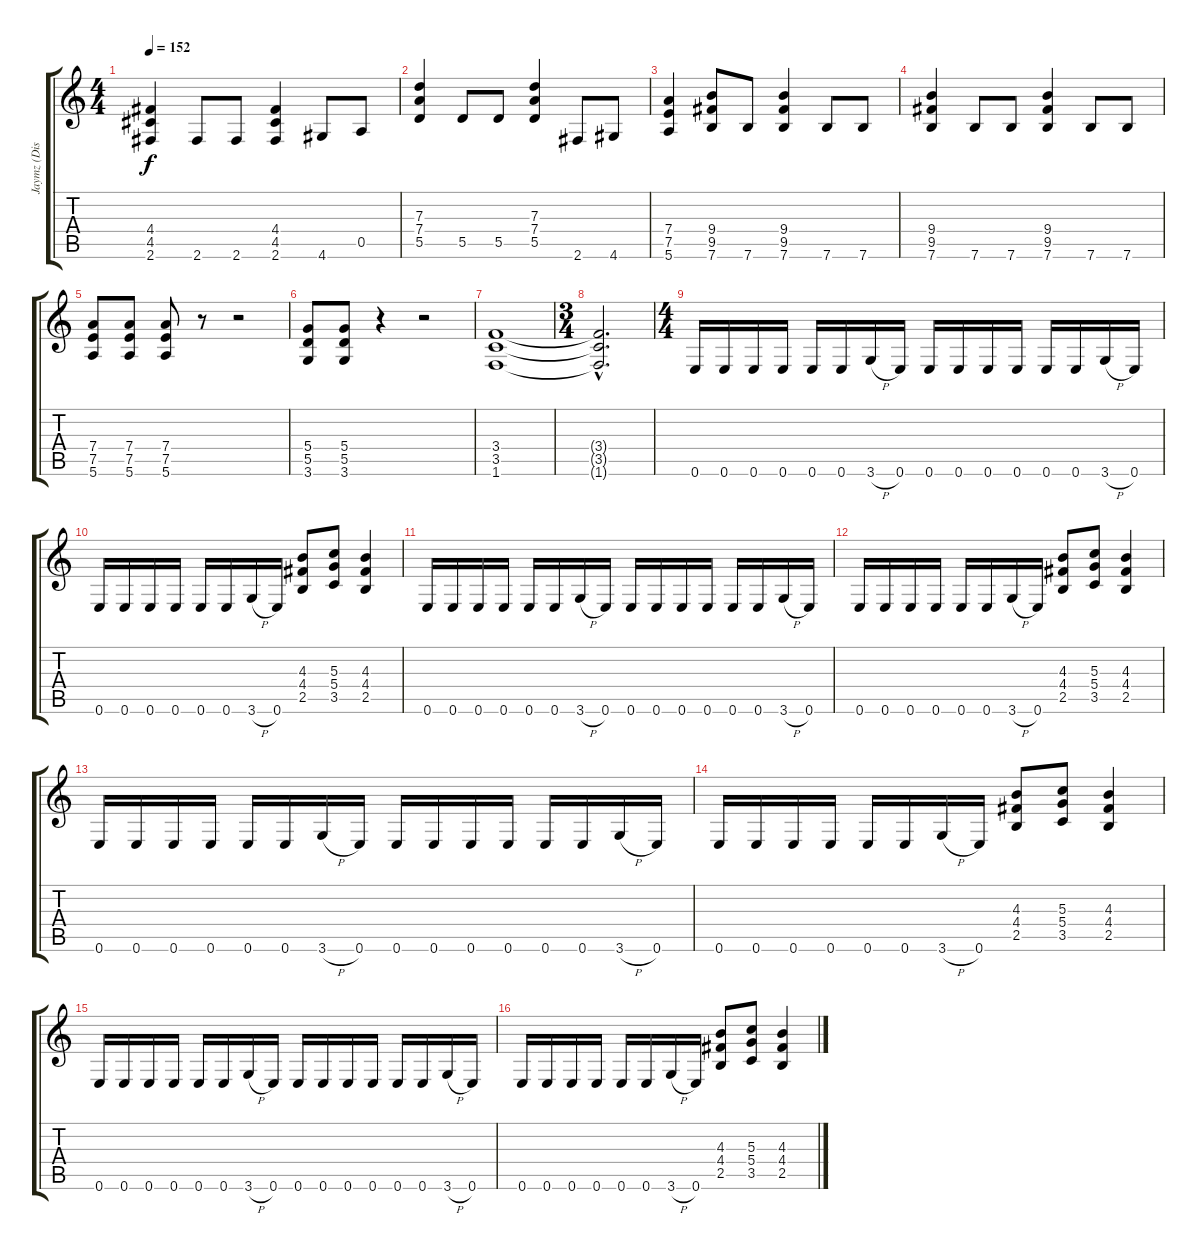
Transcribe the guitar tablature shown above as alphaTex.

\track ("Jaymz (Disto Gtr)" "Jaymz (Dis") {instrument distortionguitar}
\staff {score tabs}
\tuning (E4 B3 G3 D3 A2 E2) {hide}
\ts (4 4)
\tempo 152
\clef g2
\ks c
(4.4 4.5 2.6).4{dy f} 2.6.8 2.6.8 (4.4 4.5 2.6).4 4.6.8 0.5.8 |
(7.3 7.4 5.5).4 5.5.8 5.5.8 (7.3 7.4 5.5).4 2.6.8 4.6.8 |
(7.4 7.5 5.6).4 (9.4 9.5 7.6).8 7.6.8 (9.4 9.5 7.6).4 7.6.8 7.6.8 |
(9.4 9.5 7.6).4 7.6.8 7.6.8 (9.4 9.5 7.6).4 7.6.8 7.6.8 |
(7.4 7.5 5.6).8 (7.4 7.5 5.6).8 (7.4 7.5 5.6).8 r.8 r.2 |
(5.4 5.5 3.6).8 (5.4 5.5 3.6).8 r.4 r.2 |
(3.4 3.5 1.6).1 |
\ts (3 4)
(3.4{hac t} 3.5{hac t} 1.6{hac t}).2{d} |
\ts (4 4)
0.6.16 0.6.16 0.6.16 0.6.16 0.6.16 0.6.16 3.6{h}.16 0.6.16 0.6.16 0.6.16 0.6.16 0.6.16 0.6.16 0.6.16 3.6{h}.16 0.6.16 |
0.6.16 0.6.16 0.6.16 0.6.16 0.6.16 0.6.16 3.6{h}.16 0.6.16 (4.3 4.4 2.5).8 (5.3 5.4 3.5).8 (4.3 4.4 2.5).4 |
0.6.16 0.6.16 0.6.16 0.6.16 0.6.16 0.6.16 3.6{h}.16 0.6.16 0.6.16 0.6.16 0.6.16 0.6.16 0.6.16 0.6.16 3.6{h}.16 0.6.16 |
0.6.16 0.6.16 0.6.16 0.6.16 0.6.16 0.6.16 3.6{h}.16 0.6.16 (4.3 4.4 2.5).8 (5.3 5.4 3.5).8 (4.3 4.4 2.5).4 |
0.6.16 0.6.16 0.6.16 0.6.16 0.6.16 0.6.16 3.6{h}.16 0.6.16 0.6.16 0.6.16 0.6.16 0.6.16 0.6.16 0.6.16 3.6{h}.16 0.6.16 |
0.6.16 0.6.16 0.6.16 0.6.16 0.6.16 0.6.16 3.6{h}.16 0.6.16 (4.3 4.4 2.5).8 (5.3 5.4 3.5).8 (4.3 4.4 2.5).4 |
0.6.16 0.6.16 0.6.16 0.6.16 0.6.16 0.6.16 3.6{h}.16 0.6.16 0.6.16 0.6.16 0.6.16 0.6.16 0.6.16 0.6.16 3.6{h}.16 0.6.16 |
0.6.16 0.6.16 0.6.16 0.6.16 0.6.16 0.6.16 3.6{h}.16 0.6.16 (4.3 4.4 2.5).8 (5.3 5.4 3.5).8 (4.3 4.4 2.5).4
